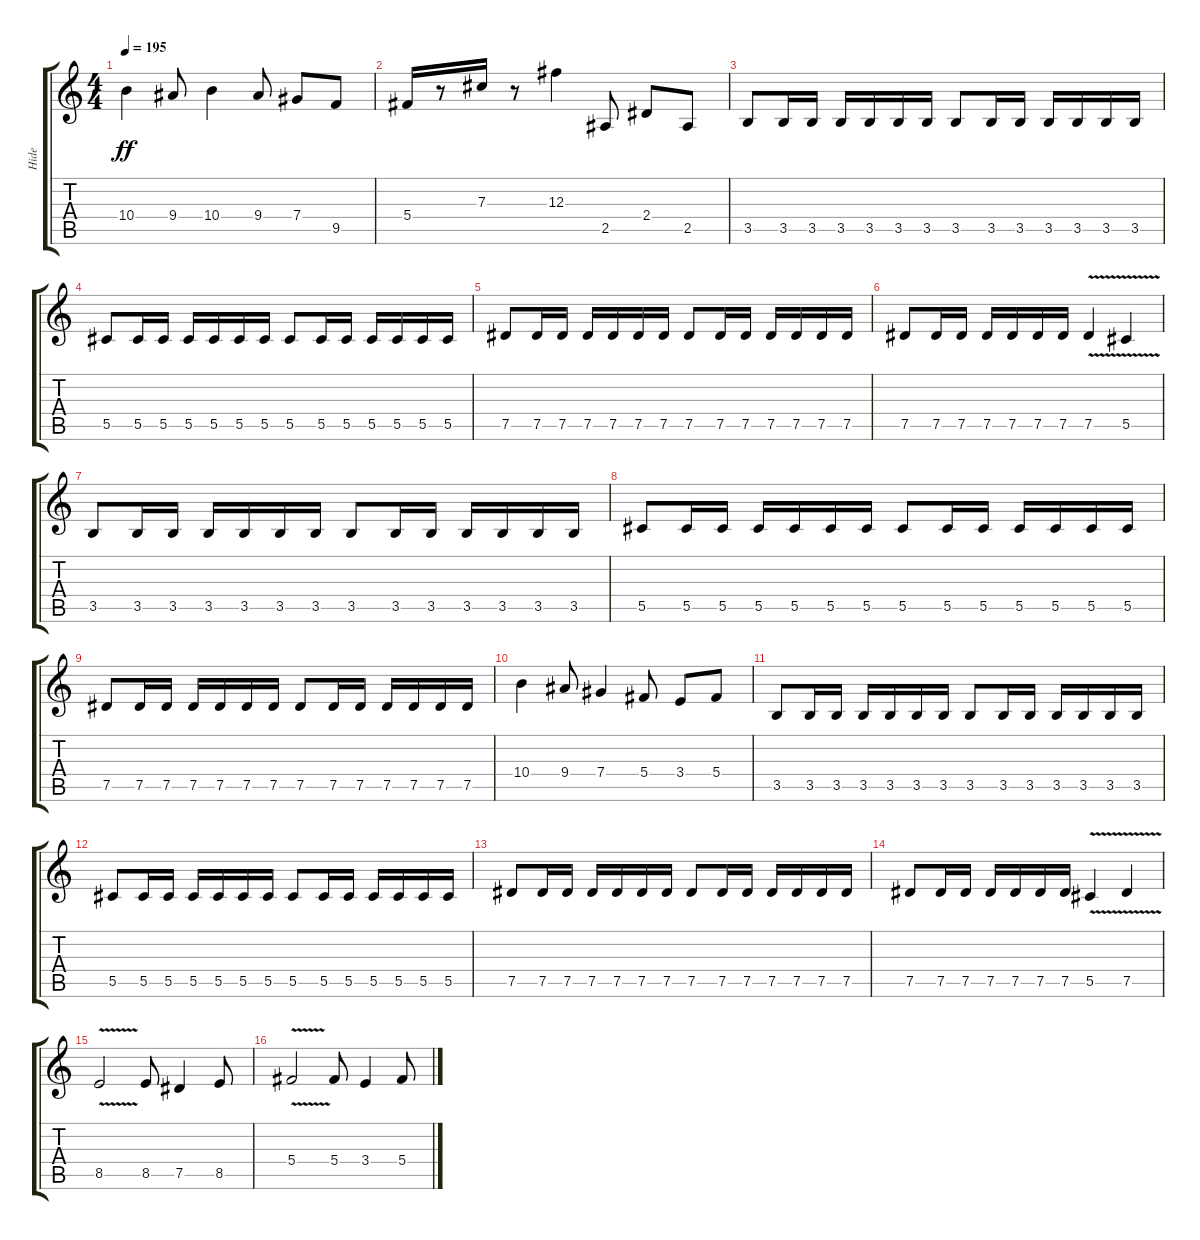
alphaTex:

\track ("Hide" "Hide") {instrument distortionguitar}
\staff {score tabs}
\tuning (Eb4 Bb3 Gb3 Db3 Ab2 Eb2) {hide}
\ts (4 4)
\tempo 195
\clef g2
\ks c
10.4.4{dy ff} 9.4.8 10.4.4 9.4.8 7.4.8 9.5.8 |
5.4.16 r.8 7.3.16 r.8 12.3.4 2.5.8 2.4.8 2.5.8 |
3.5.8 3.5.16 3.5.16 3.5.16 3.5.16 3.5.16 3.5.16 3.5.8 3.5.16 3.5.16 3.5.16 3.5.16 3.5.16 3.5.16 |
5.5.8 5.5.16 5.5.16 5.5.16 5.5.16 5.5.16 5.5.16 5.5.8 5.5.16 5.5.16 5.5.16 5.5.16 5.5.16 5.5.16 |
7.5.8 7.5.16 7.5.16 7.5.16 7.5.16 7.5.16 7.5.16 7.5.8 7.5.16 7.5.16 7.5.16 7.5.16 7.5.16 7.5.16 |
7.5.8 7.5.16 7.5.16 7.5.16 7.5.16 7.5.16 7.5.16 7.5{v}.4 5.5{v}.4 |
3.5.8 3.5.16 3.5.16 3.5.16 3.5.16 3.5.16 3.5.16 3.5.8 3.5.16 3.5.16 3.5.16 3.5.16 3.5.16 3.5.16 |
5.5.8 5.5.16 5.5.16 5.5.16 5.5.16 5.5.16 5.5.16 5.5.8 5.5.16 5.5.16 5.5.16 5.5.16 5.5.16 5.5.16 |
7.5.8 7.5.16 7.5.16 7.5.16 7.5.16 7.5.16 7.5.16 7.5.8 7.5.16 7.5.16 7.5.16 7.5.16 7.5.16 7.5.16 |
10.4.4 9.4.8 7.4.4 5.4.8 3.4.8 5.4.8 |
3.5.8 3.5.16 3.5.16 3.5.16 3.5.16 3.5.16 3.5.16 3.5.8 3.5.16 3.5.16 3.5.16 3.5.16 3.5.16 3.5.16 |
5.5.8 5.5.16 5.5.16 5.5.16 5.5.16 5.5.16 5.5.16 5.5.8 5.5.16 5.5.16 5.5.16 5.5.16 5.5.16 5.5.16 |
7.5.8 7.5.16 7.5.16 7.5.16 7.5.16 7.5.16 7.5.16 7.5.8 7.5.16 7.5.16 7.5.16 7.5.16 7.5.16 7.5.16 |
7.5.8 7.5.16 7.5.16 7.5.16 7.5.16 7.5.16 7.5.16 5.5{v}.4 7.5{v}.4 |
8.5{v}.2{volume 16 balance 8} 8.5.8 7.5.4 8.5.8 |
5.4{v}.2 5.4.8 3.4.4 5.4.8
